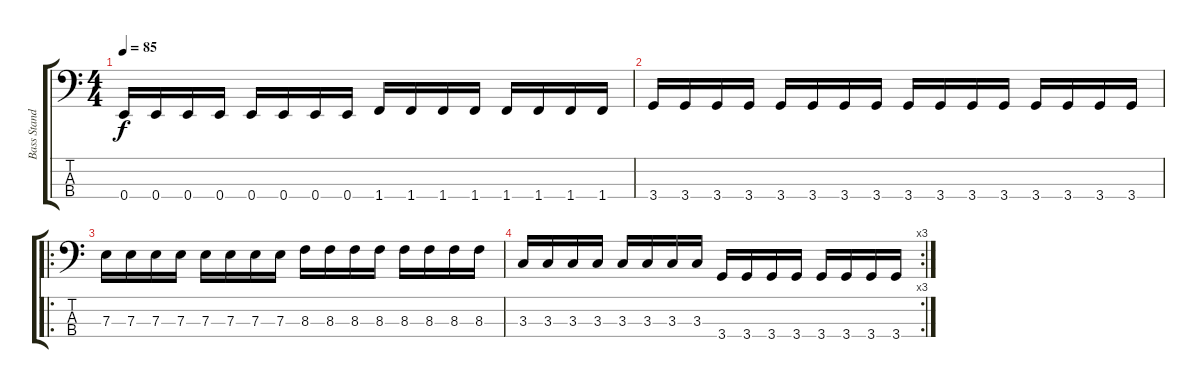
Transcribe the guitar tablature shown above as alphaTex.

\track ("Bass Standard tuning" "Bass Stand") {instrument electricbasspick}
\staff {score tabs}
\tuning (G2 D2 A1 E1) {hide}
\ts (4 4)
\tempo 85
\clef f4
\ks c
0.4.16{dy f} 0.4.16 0.4.16 0.4.16 0.4.16 0.4.16 0.4.16 0.4.16 1.4.16 1.4.16 1.4.16 1.4.16 1.4.16 1.4.16 1.4.16 1.4.16 |
3.4.16 3.4.16 3.4.16 3.4.16 3.4.16 3.4.16 3.4.16 3.4.16 3.4.16 3.4.16 3.4.16 3.4.16 3.4.16 3.4.16 3.4.16 3.4.16 |
\ro
7.3.16 7.3.16 7.3.16 7.3.16 7.3.16 7.3.16 7.3.16 7.3.16 8.3.16 8.3.16 8.3.16 8.3.16 8.3.16 8.3.16 8.3.16 8.3.16 |
\rc 3
3.3.16 3.3.16 3.3.16 3.3.16 3.3.16 3.3.16 3.3.16 3.3.16 3.4.16 3.4.16 3.4.16 3.4.16 3.4.16 3.4.16 3.4.16 3.4.16
